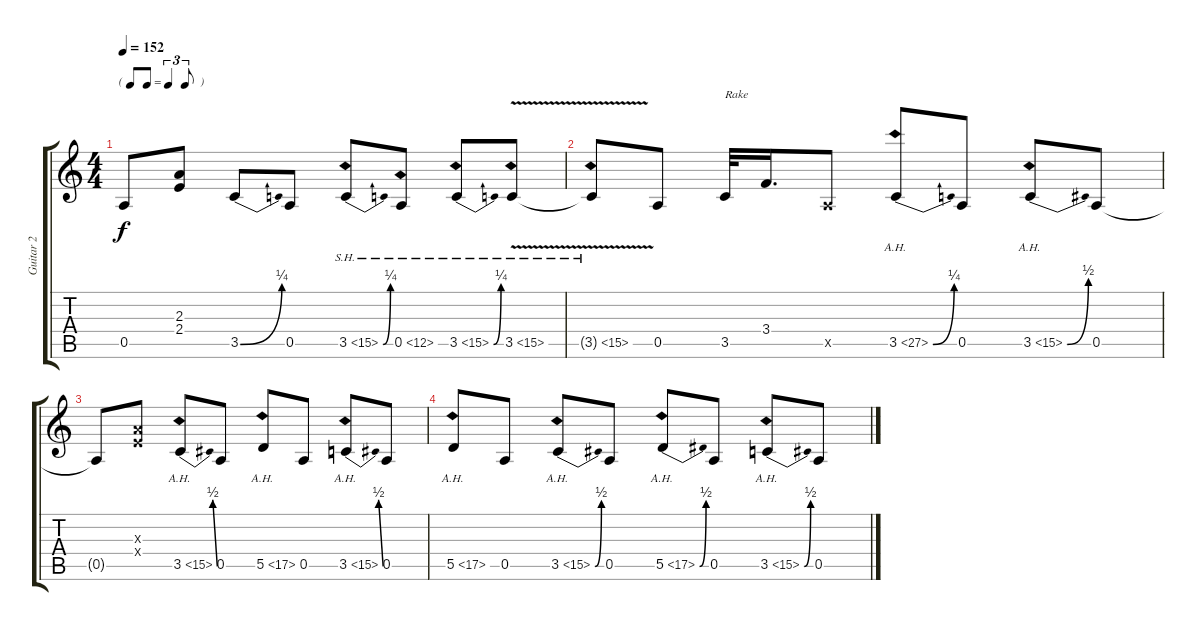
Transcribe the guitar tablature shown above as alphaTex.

\track ("Guitar 2" "Guitar 2") {instrument distortionguitar}
\staff {score tabs}
\tuning (E4 B3 G3 D3 A2 E2) {hide}
\ts (4 4)
\tf triplet8th
\tempo 152
\clef g2
\ks c
0.5.8{dy f} (2.3 2.4).8 3.5{be (bend 0 0 60 1)}.8 0.5.8 3.5{be (bend 0 0 60 1) sh 12}.8 0.5{sh 12}.8 3.5{be (bend 0 0 60 1) sh 12}.8 3.5{sh 12 v}.8 |
3.5{sh 12 t}.8 0.5.8 3.5.32{txt "Rake"} 3.4.16{d} 0.5{x}.8 3.5{be (bend 0 0 60 1) ah 24}.8 0.5.8 3.5{be (bend 0 0 60 2) ah 12}.8 0.5.8 |
0.5{t}.8 (2.3{x} 2.4{x}).8 3.5{be (bend 0 0 60 2) ah 12}.8 0.5.8 5.5{ah 12}.8 0.5.8 3.5{be (bend 0 0 60 2) ah 12}.8 0.5.8 |
5.5{ah 12}.8 0.5.8 3.5{be (bend 0 0 60 2) ah 12}.8 0.5.8 5.5{be (bend 0 0 60 2) ah 12}.8 0.5.8 3.5{be (bend 0 0 60 2) ah 12}.8 0.5.8
